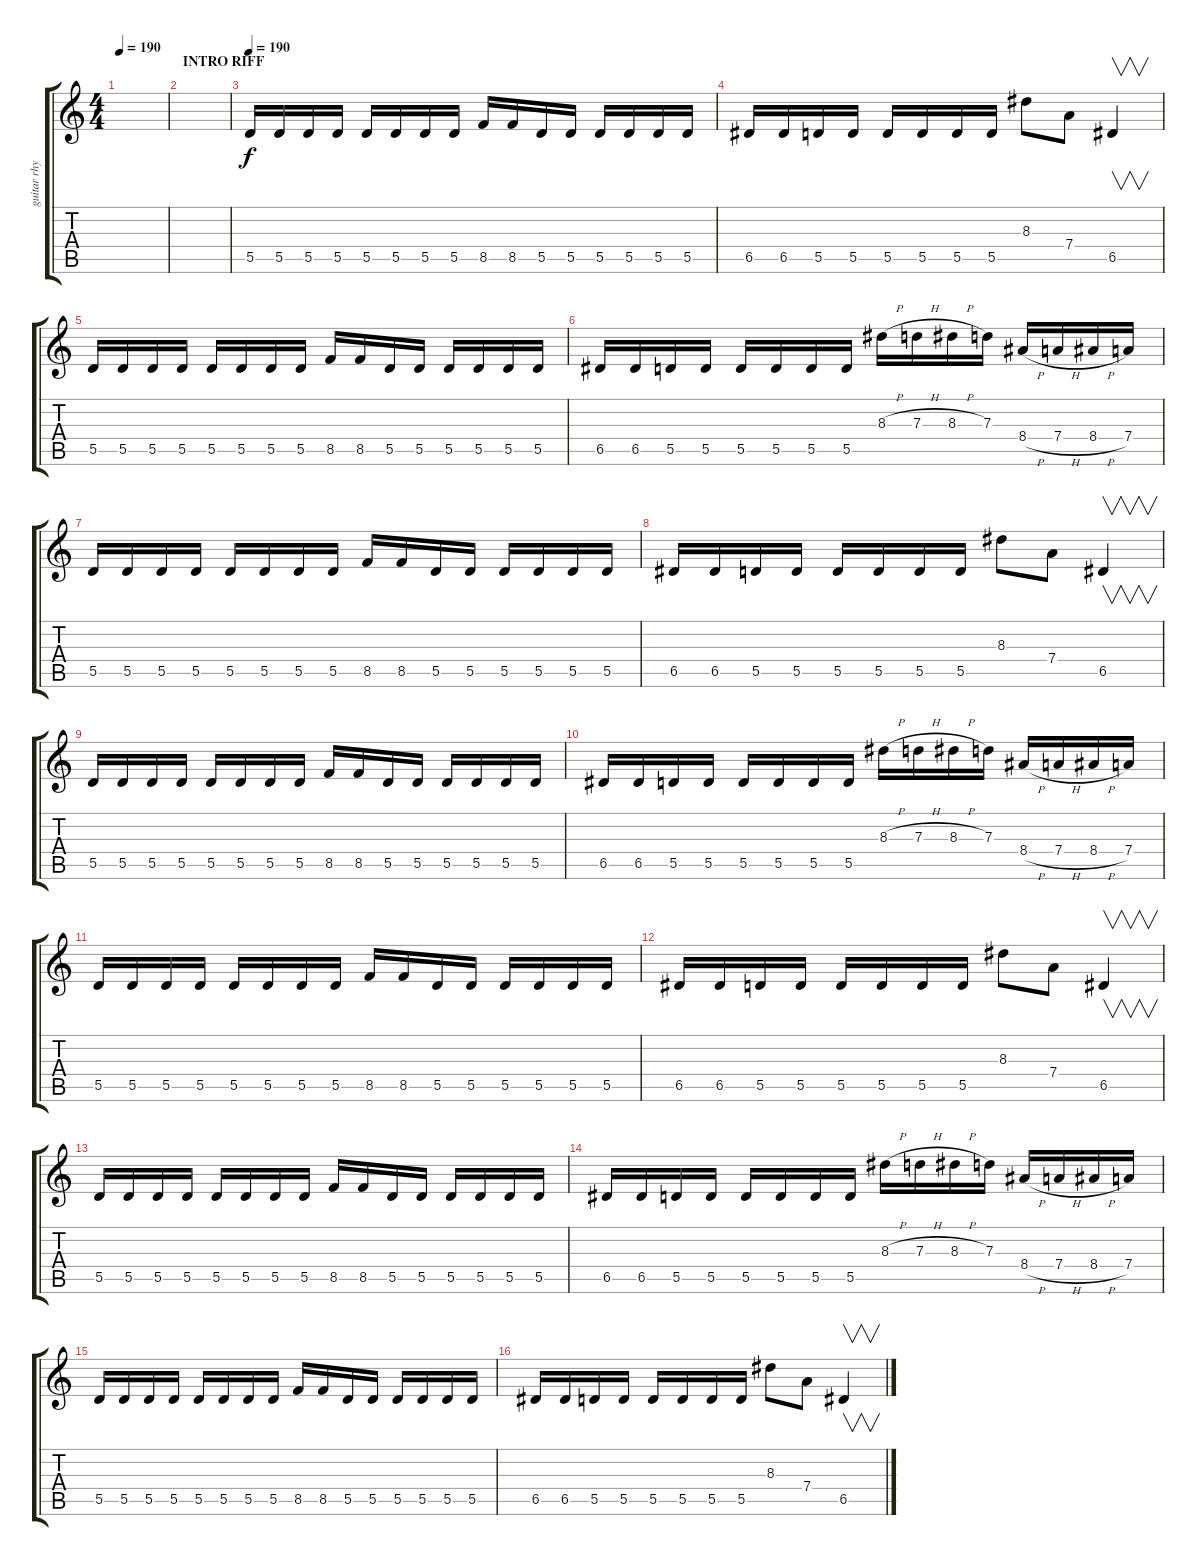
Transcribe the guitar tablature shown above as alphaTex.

\track ("guitar rhythm " "guitar rhy") {instrument distortionguitar}
\staff {score tabs}
\tuning (E4 B3 G3 D3 A2 E2) {hide}
\ts (4 4)
\tempo 190
\tempo 175
\tempo 190
\clef g2
\ks c
|
\section ("" "INTRO RIFF")
|
\tempo 190
5.5.16 5.5.16 5.5.16 5.5.16 5.5.16 5.5.16 5.5.16 5.5.16 8.5.16 8.5.16 5.5.16 5.5.16 5.5.16 5.5.16 5.5.16 5.5.16 |
6.5.16 6.5.16 5.5.16 5.5.16 5.5.16 5.5.16 5.5.16 5.5.16 8.3.8 7.4.8 6.5.4{v} |
5.5.16 5.5.16 5.5.16 5.5.16 5.5.16 5.5.16 5.5.16 5.5.16 8.5.16 8.5.16 5.5.16 5.5.16 5.5.16 5.5.16 5.5.16 5.5.16 |
6.5.16 6.5.16 5.5.16 5.5.16 5.5.16 5.5.16 5.5.16 5.5.16 8.3{h}.16 7.3{h}.16 8.3{h}.16 7.3.16 8.4{h}.16 7.4{h}.16 8.4{h}.16 7.4.16 |
5.5.16 5.5.16 5.5.16 5.5.16 5.5.16 5.5.16 5.5.16 5.5.16 8.5.16 8.5.16 5.5.16 5.5.16 5.5.16 5.5.16 5.5.16 5.5.16 |
6.5.16 6.5.16 5.5.16 5.5.16 5.5.16 5.5.16 5.5.16 5.5.16 8.3.8 7.4.8 6.5.4{v} |
5.5.16 5.5.16 5.5.16 5.5.16 5.5.16 5.5.16 5.5.16 5.5.16 8.5.16 8.5.16 5.5.16 5.5.16 5.5.16 5.5.16 5.5.16 5.5.16 |
6.5.16 6.5.16 5.5.16 5.5.16 5.5.16 5.5.16 5.5.16 5.5.16 8.3{h}.16 7.3{h}.16 8.3{h}.16 7.3.16 8.4{h}.16 7.4{h}.16 8.4{h}.16 7.4.16 |
5.5.16 5.5.16 5.5.16 5.5.16 5.5.16 5.5.16 5.5.16 5.5.16 8.5.16 8.5.16 5.5.16 5.5.16 5.5.16 5.5.16 5.5.16 5.5.16 |
6.5.16 6.5.16 5.5.16 5.5.16 5.5.16 5.5.16 5.5.16 5.5.16 8.3.8 7.4.8 6.5.4{v} |
5.5.16 5.5.16 5.5.16 5.5.16 5.5.16 5.5.16 5.5.16 5.5.16 8.5.16 8.5.16 5.5.16 5.5.16 5.5.16 5.5.16 5.5.16 5.5.16 |
6.5.16 6.5.16 5.5.16 5.5.16 5.5.16 5.5.16 5.5.16 5.5.16 8.3{h}.16 7.3{h}.16 8.3{h}.16 7.3.16 8.4{h}.16 7.4{h}.16 8.4{h}.16 7.4.16 |
5.5.16 5.5.16 5.5.16 5.5.16 5.5.16 5.5.16 5.5.16 5.5.16 8.5.16 8.5.16 5.5.16 5.5.16 5.5.16 5.5.16 5.5.16 5.5.16 |
6.5.16 6.5.16 5.5.16 5.5.16 5.5.16 5.5.16 5.5.16 5.5.16 8.3.8 7.4.8 6.5.4{v}
